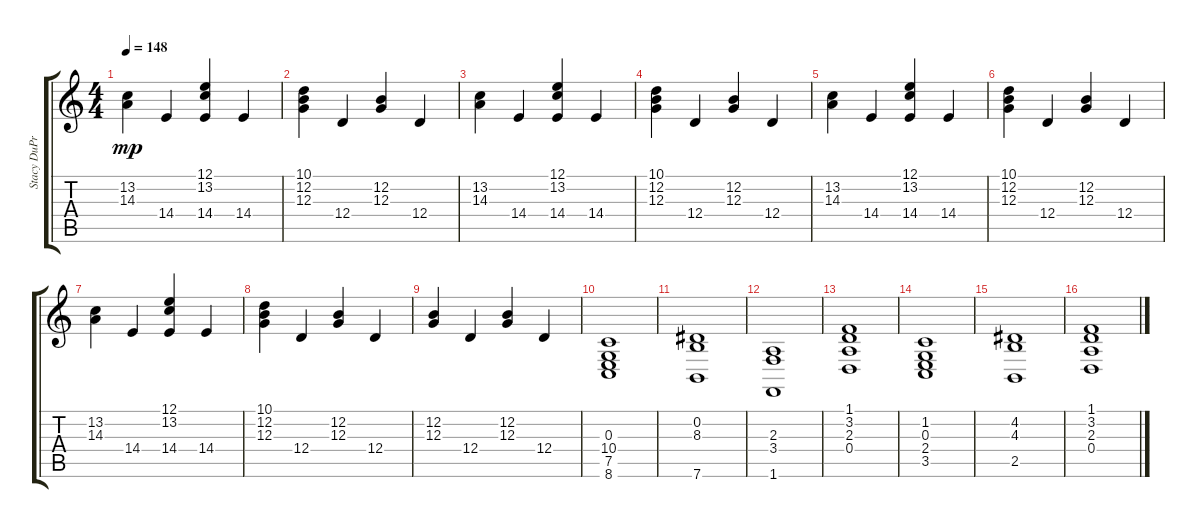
\track ("Stacy DuPree" "Stacy DuPr") {instrument electricpiano1}
\staff {score tabs}
\tuning (E4 B3 G3 D3 A2 E2) {hide}
\ts (4 4)
\tempo 148
\clef g2
\ks c
(13.2 14.3).4{dy mp} 14.4.4 (12.1 13.2 14.4).4 14.4.4 |
(10.1 12.2 12.3).4 12.4.4 (12.2 12.3).4 12.4.4 |
(13.2 14.3).4 14.4.4 (12.1 13.2 14.4).4 14.4.4 |
(10.1 12.2 12.3).4 12.4.4 (12.2 12.3).4 12.4.4 |
(13.2 14.3).4 14.4.4 (12.1 13.2 14.4).4 14.4.4 |
(10.1 12.2 12.3).4 12.4.4 (12.2 12.3).4 12.4.4 |
(13.2 14.3).4 14.4.4 (12.1 13.2 14.4).4 14.4.4 |
(10.1 12.2 12.3).4 12.4.4 (12.2 12.3).4 12.4.4 |
(12.2 12.3).4 12.4.4 (12.2 12.3).4 12.4.4 |
(0.3 10.4 7.5 8.6).1 |
(0.2 8.3 7.6).1 |
(2.3 3.4 1.6).1 |
(1.1 3.2 2.3 0.4).1 |
(1.2 0.3 2.4 3.5).1 |
(4.2 4.3 2.5).1 |
(1.1 3.2 2.3 0.4).1
